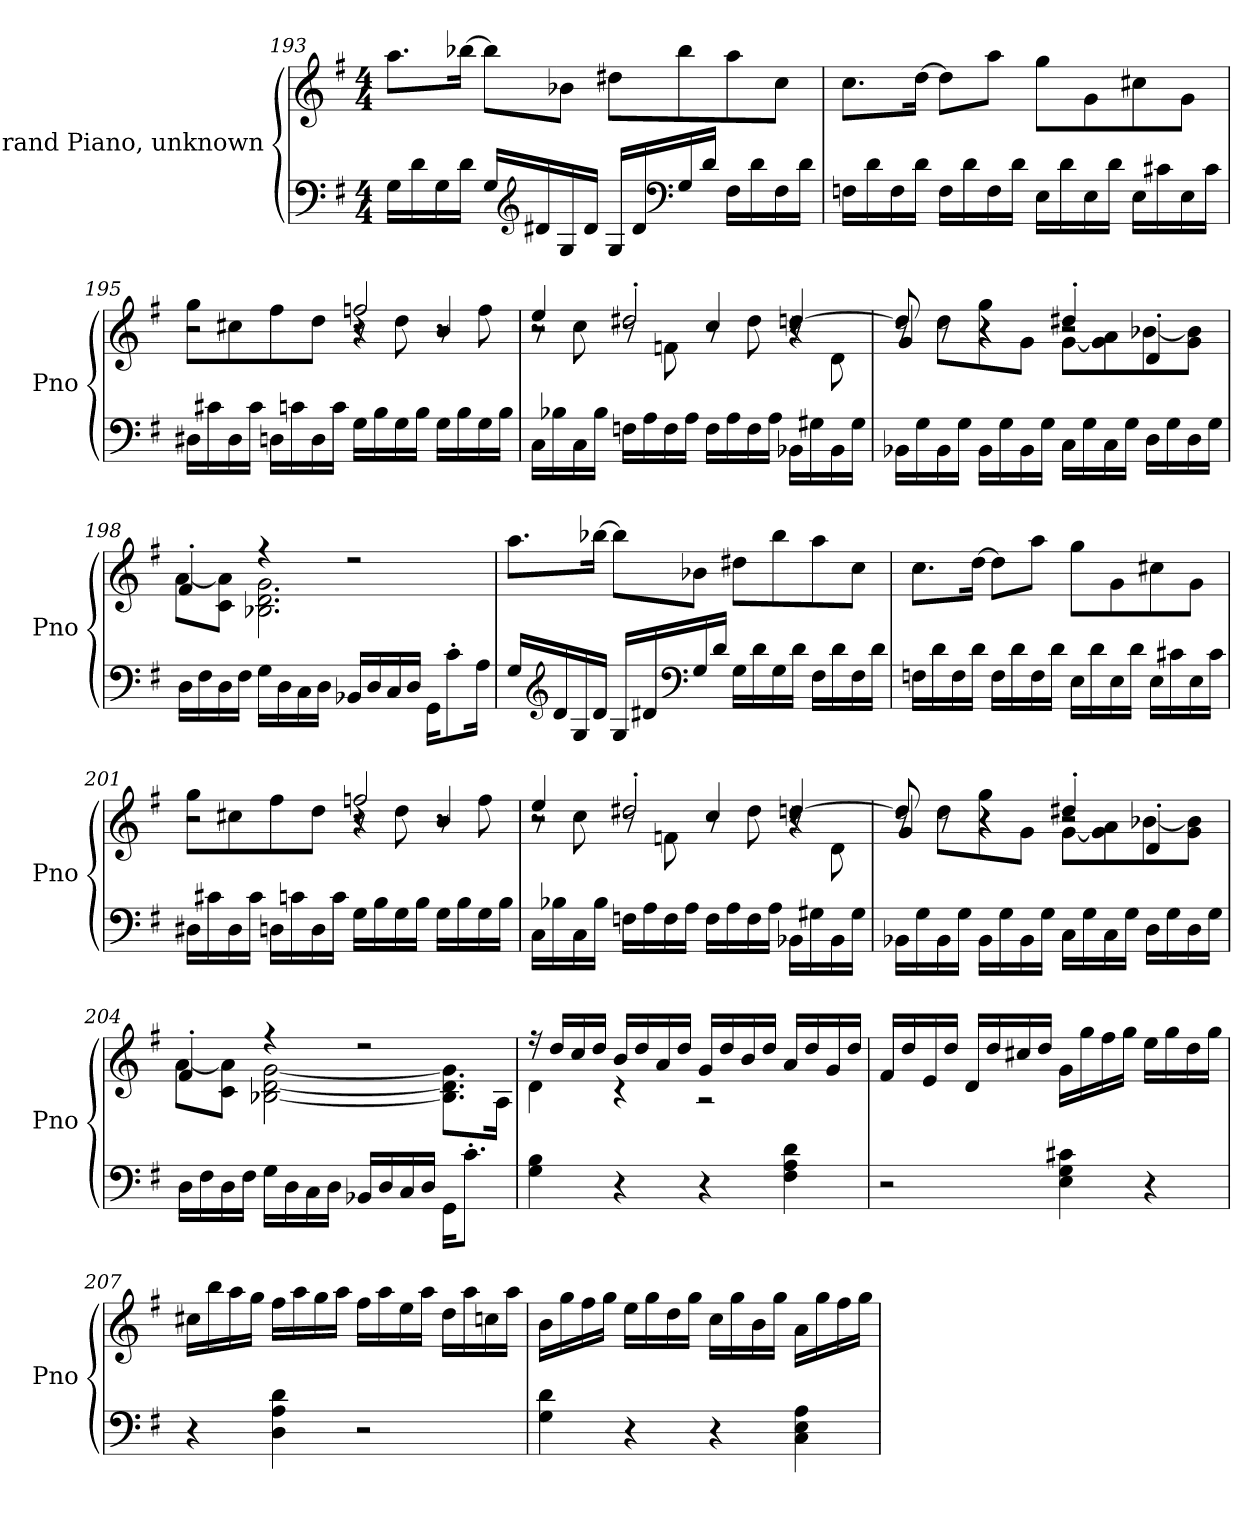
**kern	**kern
*part1	*part1
*staff2	*staff1
*I"Grand Piano, unknown	*
*I'Pno	*
*clefF4	*clefG2
*k[f#]	*k[f#]
*M4/4	*M4/4
=193	=193
16G\LL	8.aa\L
16d\	.
16G\	.
16d\JJ	[16bb-X\Jk
16G/LL	8bb-\L]
*clefG2	*
16d#X/	.
16G/	8b-X\J
16d#/JJ	.
16G/LL	8dd#X\L
16d#/	.
*clefF4	*
16G/	8bb-\
16d#/JJ	.
16F#\LL	8aa\
16d#\	.
16F#\	8cc\J
16d#\JJ	.
!!LO:LB:g=z
=194	=194
16Fn\LL	8.cc\L
16d\	.
16F\	.
16d\JJ	[16dd\Jk
16F\LL	8dd\L]
16d\	.
16F\	8aa\J
16d\JJ	.
16E\LL	8gg\L
16d\	.
16E\	8g\
16d\JJ	.
16E\LL	8cc#X\
16c#X\	.
16E\	8g\J
16c#\JJ	.
=195	=195
*	*^
*	*	*^
16D#X\LL	2r	8gg\L	2r
16c#X\	.	.	.
16D#\	.	8cc#X\	.
16c#\JJ	.	.	.
16Dn\LL	.	8ff#\	.
16cn\	.	.	.
16D\	.	8dd\J	.
16c\JJ	.	.	.
16G\LL	2ffn/	8r	4r
16B\	.	.	.
16G\	.	8dd\	.
16B\JJ	.	.	.
16G\LL	.	8r	4b/
16B\	.	.	.
16G\	.	8ff\	.
16B\JJ	.	.	.
!!LO:LB:g=z	!!	!!
=196	=196	=196	=196
16C\LL	4ee/	8r	2r
16B-X\	.	.	.
16C\	.	8cc\	.
16B-\JJ	.	.	.
16Fn\LL	2dd#X'/	8r	.
16A\	.	.	.
16F\	.	8fn\	.
16A\JJ	.	.	.
16F\LL	.	8r	4cc/
16A\	.	.	.
16F\	.	8dd#\	.
16A\JJ	.	.	.
16BB-X\LL	[4ddn/	8r	4r
16G#X\	.	.	.
16BB-\	.	8d\	.
16G#\JJ	.	.	.
=197	=197	=197	=197
16BB-X\LL	8dd/]	8r	4g/
16G\	.	.	.
16BB-\	8r	8dd\L	.
16G\JJ	.	.	.
16BB-\LL	4r	8gg\	4r
16G\	.	.	.
16BB-\	.	8g\J	.
16G\JJ	.	.	.
16C\LL	4dd#X'/	[8g\L	2r
16G\	.	.	.
16C\	.	8g\] 8a\	.
16G\JJ	.	.	.
16D\LL	4d'/	[8b-X\	.
16G\	.	.	.
16D\	.	8g\ 8b-\]J	.
16G\JJ	.	.	.
*	*	*v	*v
!!LO:LB:g=z
=198	=198	=198
16D\LL	4f#'/	[8a\L
16F#\	.	.
16D\	.	8c\ 8a\]J
16F#\JJ	.	.
16G\LL	4r	2.B-X\ 2.d\ 2.g\
16D\	.	.
16C\	.	.
16D\JJ	.	.
16BB-X/LL	2r	.
16D/	.	.
16C/	.	.
16D/JJ	.	.
16GG\KL	.	.
8c'\	.	.
16A\Jk	.	.
*	*v	*v
=199	=199
16G/LL	8.aa\L
*clefG2	*
16d/	.
16G/	.
16d/JJ	[16bb-X\Jk
16G/LL	8bb-\L]
16d#X/	.
*clefF4	*
16G/	8b-X\J
16d#/JJ	.
16G\LL	8dd#X\L
16d#\	.
16G\	8bb-\
16d#\JJ	.
16F#\LL	8aa\
16d#\	.
16F#\	8cc\J
16d#\JJ	.
!!LO:PB:g=z
=200	=200
16Fn\LL	8.cc\L
16d\	.
16F\	.
16d\JJ	[16dd\Jk
16F\LL	8dd\L]
16d\	.
16F\	8aa\J
16d\JJ	.
16E\LL	8gg\L
16d\	.
16E\	8g\
16d\JJ	.
16E\LL	8cc#X\
16c#X\	.
16E\	8g\J
16c#\JJ	.
=201	=201
*	*^
*	*	*^
16D#X\LL	2r	8gg\L	2r
16c#X\	.	.	.
16D#\	.	8cc#X\	.
16c#\JJ	.	.	.
16Dn\LL	.	8ff#\	.
16cn\	.	.	.
16D\	.	8dd\J	.
16c\JJ	.	.	.
16G\LL	2ffn/	8r	4r
16B\	.	.	.
16G\	.	8dd\	.
16B\JJ	.	.	.
16G\LL	.	8r	4b/
16B\	.	.	.
16G\	.	8ff\	.
16B\JJ	.	.	.
!!LO:LB:g=z	!!	!!
=202	=202	=202	=202
16C\LL	4ee/	8r	2r
16B-X\	.	.	.
16C\	.	8cc\	.
16B-\JJ	.	.	.
16Fn\LL	2dd#X'/	8r	.
16A\	.	.	.
16F\	.	8fn\	.
16A\JJ	.	.	.
16F\LL	.	8r	4cc/
16A\	.	.	.
16F\	.	8dd#\	.
16A\JJ	.	.	.
16BB-X\LL	[4ddn/	8r	4r
16G#X\	.	.	.
16BB-\	.	8d\	.
16G#\JJ	.	.	.
=203	=203	=203	=203
16BB-X\LL	8dd/]	8r	4g/
16G\	.	.	.
16BB-\	8r	8dd\L	.
16G\JJ	.	.	.
16BB-\LL	4r	8gg\	4r
16G\	.	.	.
16BB-\	.	8g\J	.
16G\JJ	.	.	.
16C\LL	4dd#X'/	[8g\L	2r
16G\	.	.	.
16C\	.	8g\] 8a\	.
16G\JJ	.	.	.
16D\LL	4d'/	[8b-X\	.
16G\	.	.	.
16D\	.	8g\ 8b-\]J	.
16G\JJ	.	.	.
*	*	*v	*v
!!LO:LB:g=z
=204	=204	=204
16D\LL	4f#'/	[8a\L
16F#\	.	.
16D\	.	8c\ 8a\]J
16F#\JJ	.	.
16G\LL	4r	[2B-X\ [2d\ [2g\
16D\	.	.
16C\	.	.
16D\JJ	.	.
16BB-X/LL	2r	.
16D/	.	.
16C/	.	.
16D/JJ	.	.
16GG\KL	.	8.B-\] 8.d\] 8.g\]L
8.c'\J	.	.
.	.	16A\Jk
=205	=205	=205
4G\ 4B\	16r	4d\
.	16dd/LL	.
.	16cc/	.
.	16dd/JJ	.
4r	16b/LL	4r
.	16dd/	.
.	16a/	.
.	16dd/JJ	.
4r	16g/LL	2r
.	16dd/	.
.	16b/	.
.	16dd/JJ	.
4F#\ 4A\ 4d\	16a/LL	.
.	16dd/	.
.	16g/	.
.	16dd/JJ	.
*	*v	*v
!!LO:LB:g=z
=206	=206
2r	16f#/LL
.	16dd/
.	16e/
.	16dd/JJ
.	16d/LL
.	16dd/
.	16cc#X/
.	16dd/JJ
4E\ 4G\ 4c#X\	16g\LL
.	16gg\
.	16ff#\
.	16gg\JJ
4r	16ee\LL
.	16gg\
.	16dd\
.	16gg\JJ
=207	=207
4r	16cc#X\LL
.	16bb\
.	16aa\
.	16gg\JJ
4D\ 4A\ 4d\	16ff#\LL
.	16aa\
.	16gg\
.	16aa\JJ
2r	16ff#\LL
.	16aa\
.	16ee\
.	16aa\JJ
.	16dd\LL
.	16aa\
.	16ccn\
.	16aa\JJ
!!LO:LB:g=z
=208	=208
4G\ 4d\	16b\LL
.	16gg\
.	16ff#\
.	16gg\JJ
4r	16ee\LL
.	16gg\
.	16dd\
.	16gg\JJ
4r	16cc\LL
.	16gg\
.	16b\
.	16gg\JJ
4C\ 4E\ 4A\	16a\LL
.	16gg\
.	16ff#\
.	16gg\JJ
=	=
*-	*-
